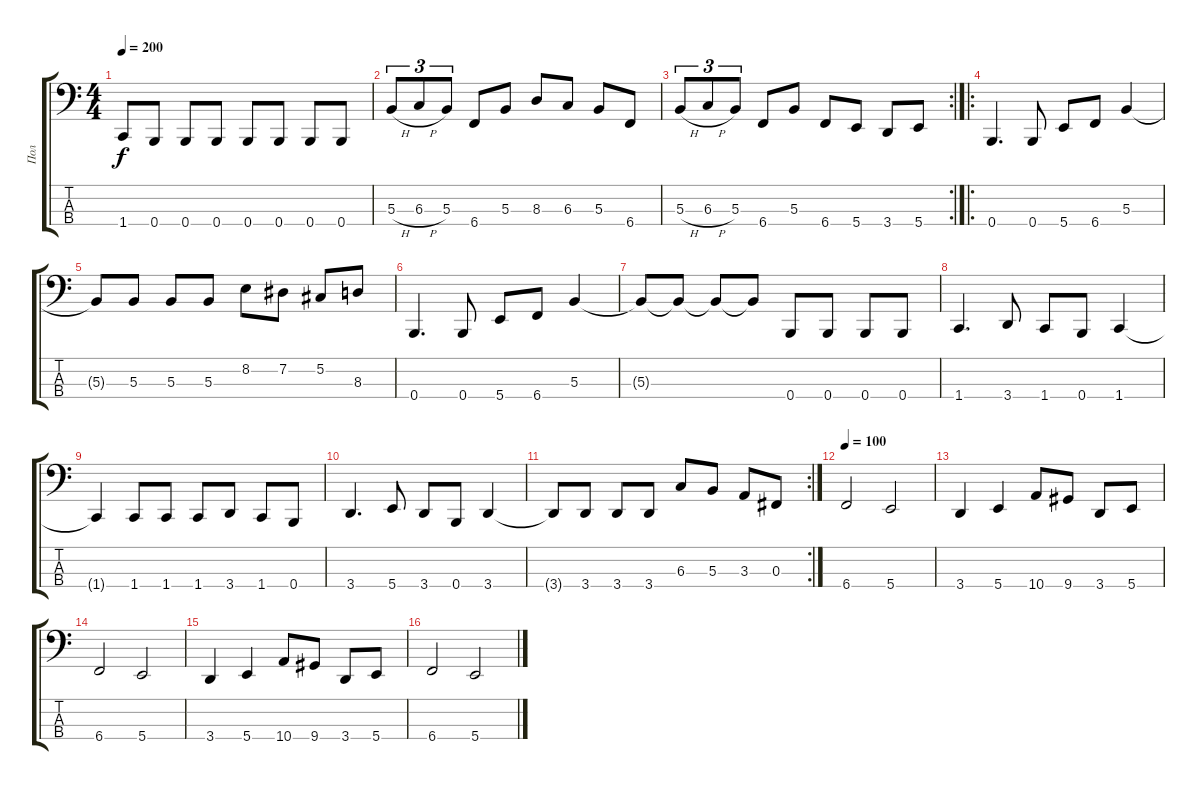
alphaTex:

\track ("Пол" "Пол") {instrument electricbassfinger}
\staff {score tabs}
\tuning (Db2 Ab1 Gb1 B0) {hide}
\ts (4 4)
\tempo 200
\clef f4
\ks c
1.4.8{dy f} 0.4.8 0.4.8 0.4.8 0.4.8 0.4.8 0.4.8 0.4.8 |
5.3{h}.8{tu (3 2)} 6.3{h}.8{tu (3 2)} 5.3.8{tu (3 2)} 6.4.8 5.3.8 8.3.8 6.3.8 5.3.8 6.4.8 |
\rc 2
5.3{h}.8{tu (3 2)} 6.3{h}.8{tu (3 2)} 5.3.8{tu (3 2)} 6.4.8 5.3.8 6.4.8 5.4.8 3.4.8 5.4.8 |
\ro
0.4.4{d} 0.4.8 5.4.8 6.4.8 5.3.4 |
5.3{t}.8 5.3.8 5.3.8 5.3.8 8.2.8 7.2.8 5.2.8 8.3.8 |
0.4.4{d} 0.4.8 5.4.8 6.4.8 5.3.4 |
5.3{t}.8 5.3{t}.8 5.3{t}.8 5.3{t}.8 0.4.8 0.4.8 0.4.8 0.4.8 |
1.4.4{d} 3.4.8 1.4.8 0.4.8 1.4.4 |
1.4{t}.4 1.4.8 1.4.8 1.4.8 3.4.8 1.4.8 0.4.8 |
3.4.4{d} 5.4.8 3.4.8 0.4.8 3.4.4 |
\rc 2
3.4{t}.8 3.4.8 3.4.8 3.4.8 6.3.8 5.3.8 3.3.8 0.3.8 |
\tempo 100
6.4.2 5.4.2 |
3.4.4 5.4.4 10.4.8 9.4.8 3.4.8 5.4.8 |
6.4.2 5.4.2 |
3.4.4 5.4.4 10.4.8 9.4.8 3.4.8 5.4.8 |
6.4.2 5.4.2
